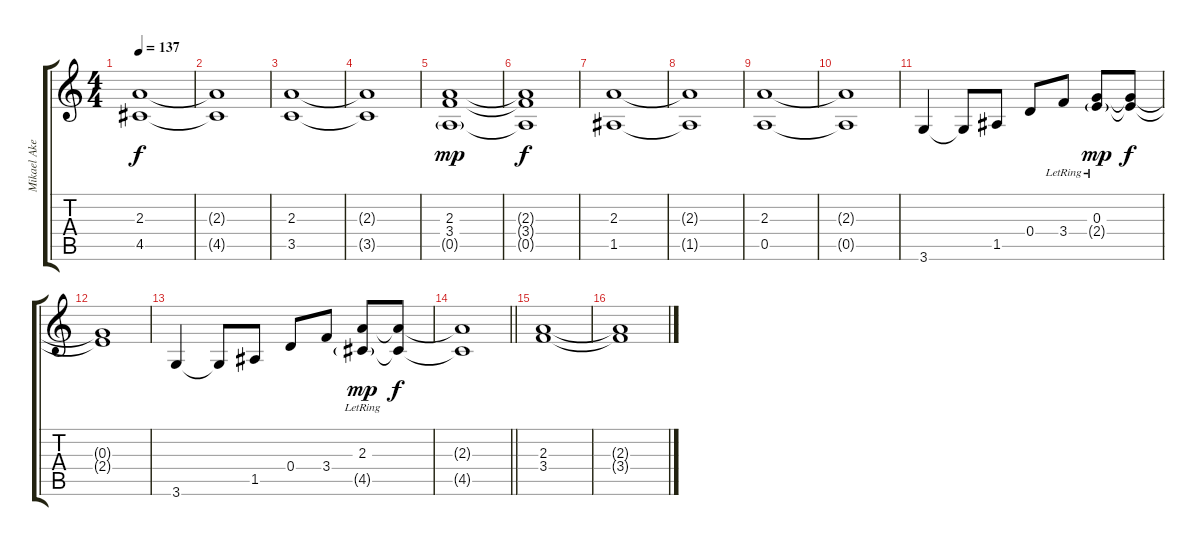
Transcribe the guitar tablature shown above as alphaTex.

\track ("Mikael Akerfeldt (Clean Jazz)" "Mikael Ake") {instrument electricguitarjazz}
\staff {score tabs}
\tuning (E4 B3 G3 D3 A2 E2) {hide}
\ts (4 4)
\tempo 137
\clef g2
\ks c
(2.3 4.5).1{dy f} |
(2.3{t} 4.5{t}).1 |
(2.3 3.5).1 |
(2.3{t} 3.5{t}).1 |
(2.3 3.4 0.5{g}).1{dy mp} |
(2.3{t} 3.4{t} 0.5{t}).1{dy f} |
(2.3 1.5).1 |
(2.3{t} 1.5{t}).1 |
(2.3 0.5).1 |
(2.3{t} 0.5{t}).1 |
3.6.4 3.6{t}.8 1.5.8 0.4.8 3.4{lr}.8 (0.3{lr} 2.4{g}).8{dy mp} (0.3{t} 2.4{t}).8{dy f} |
(0.3{t} 2.4{t}).1 |
3.6.4 3.6{t}.8 1.5.8 0.4.8 3.4.8 (2.3{lr} 4.5{g}).8{dy mp} (2.3{t} 4.5{t}).8{dy f} |
\barLineRight lightlight
(2.3{t} 4.5{t}).1 |
\section ("" "")
(2.3 3.4).1{volume 11} |
(2.3{t} 3.4{t}).1
